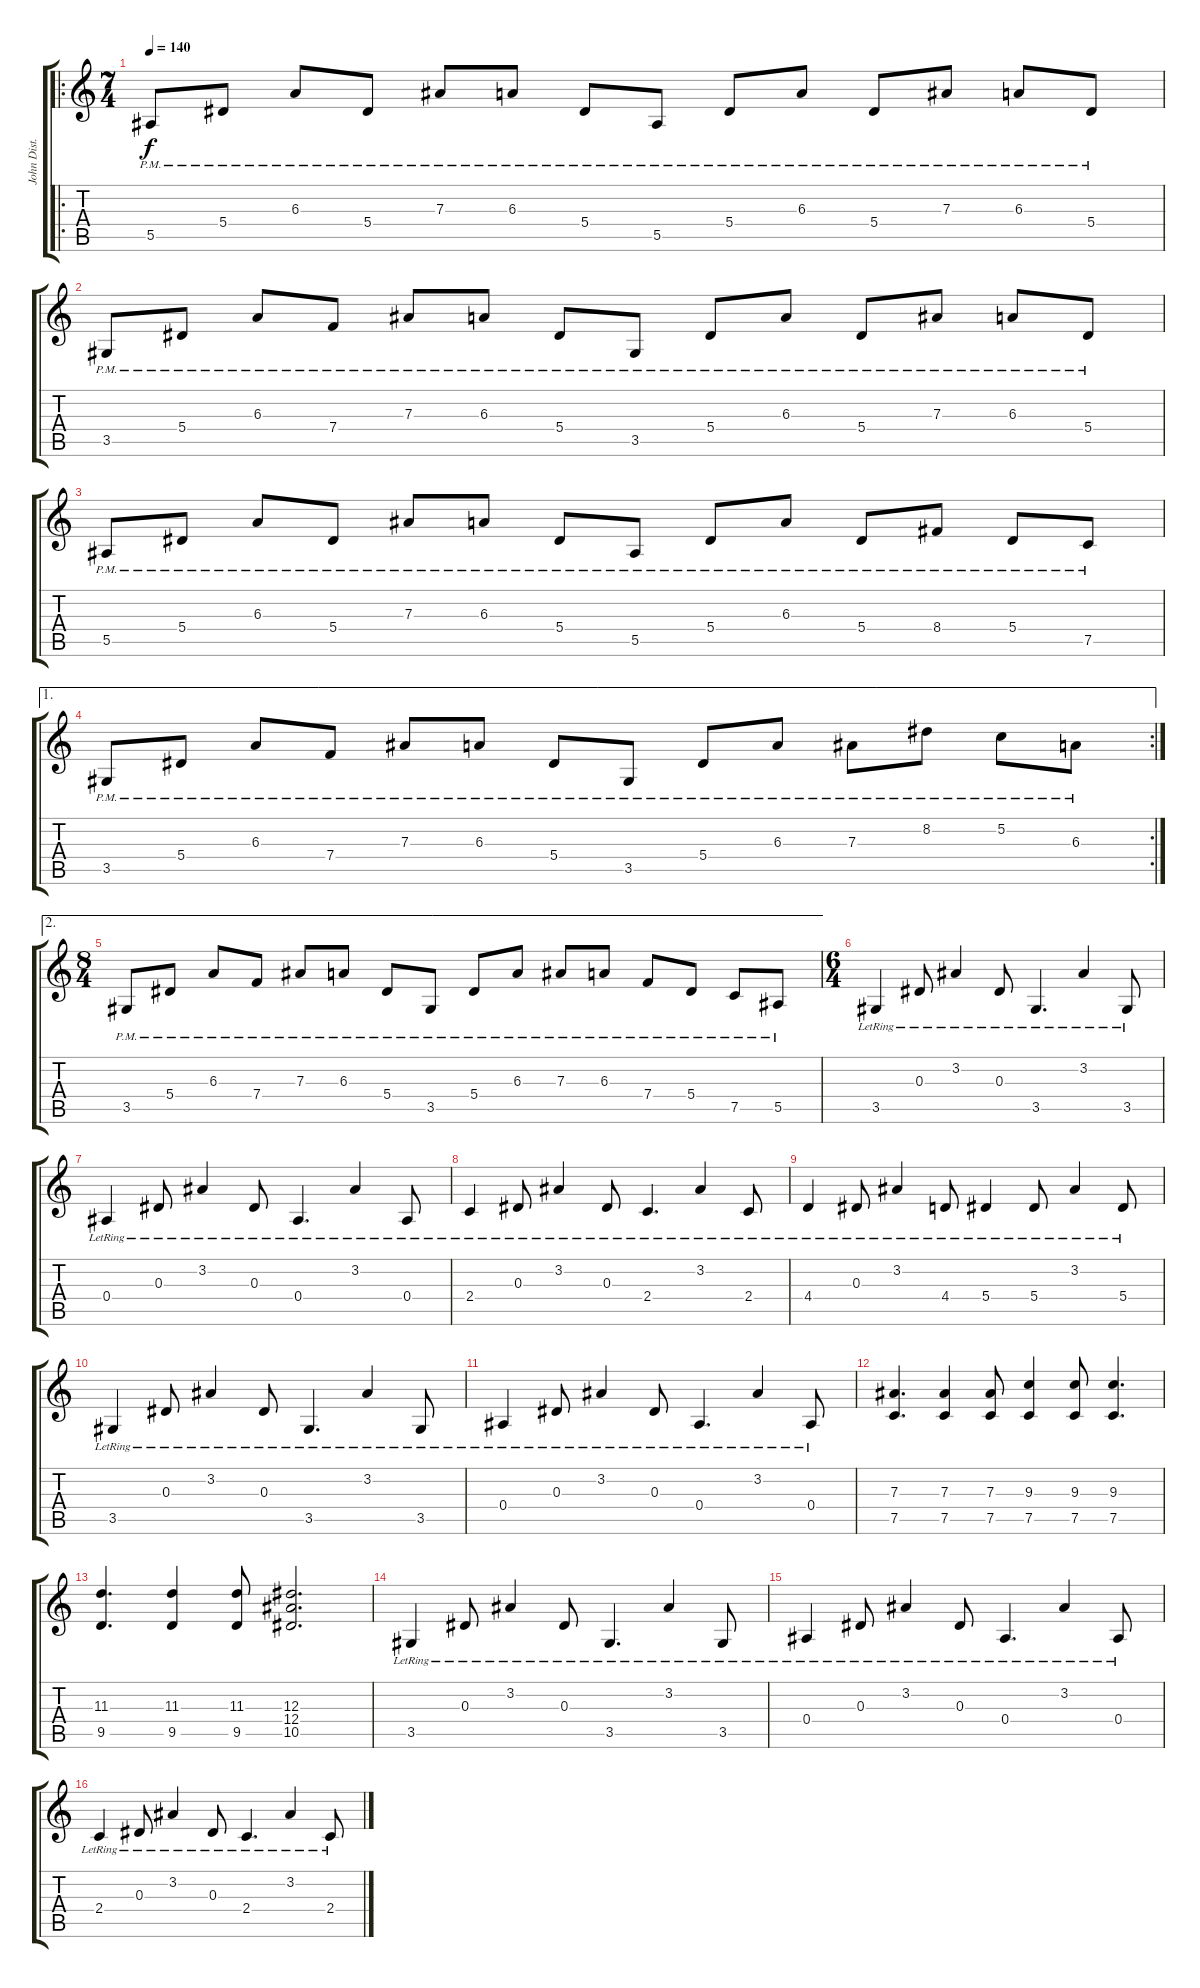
\track ("John Dist." "John Dist.") {instrument distortionguitar}
\staff {score tabs}
\tuning (C4 G3 Eb3 Bb2 F2 C2) {hide}
\ro
\ts (7 4)
\tempo 140
\clef g2
\ks c
5.5{pm}.8{dy f} 5.4{pm}.8 6.3{pm}.8 5.4{pm}.8 7.3{pm}.8 6.3{pm}.8 5.4{pm}.8 5.5{pm}.8 5.4{pm}.8 6.3{pm}.8 5.4{pm}.8 7.3{pm}.8 6.3{pm}.8 5.4{pm}.8 |
3.5{pm}.8 5.4{pm}.8 6.3{pm}.8 7.4{pm}.8 7.3{pm}.8 6.3{pm}.8 5.4{pm}.8 3.5{pm}.8 5.4{pm}.8 6.3{pm}.8 5.4{pm}.8 7.3{pm}.8 6.3{pm}.8 5.4{pm}.8 |
5.5{pm}.8 5.4{pm}.8 6.3{pm}.8 5.4{pm}.8 7.3{pm}.8 6.3{pm}.8 5.4{pm}.8 5.5{pm}.8 5.4{pm}.8 6.3{pm}.8 5.4{pm}.8 8.4{pm}.8 5.4{pm}.8 7.5{pm}.8 |
\ae 1
\rc 2
3.5{pm}.8 5.4{pm}.8 6.3{pm}.8 7.4{pm}.8 7.3{pm}.8 6.3{pm}.8 5.4{pm}.8 3.5{pm}.8 5.4{pm}.8 6.3{pm}.8 7.3{pm}.8 8.2{pm}.8 5.2{pm}.8 6.3{pm}.8 |
\ae 2
\ts (8 4)
3.5{pm}.8 5.4{pm}.8 6.3{pm}.8 7.4{pm}.8 7.3{pm}.8 6.3{pm}.8 5.4{pm}.8 3.5{pm}.8 5.4{pm}.8 6.3{pm}.8 7.3{pm}.8 6.3{pm}.8 7.4{pm}.8 5.4{pm}.8 7.5{pm}.8 5.5{pm}.8 |
\ts (6 4)
3.5{lr}.4 0.3{lr}.8 3.2{lr}.4 0.3{lr}.8 3.5{lr}.4{d} 3.2{lr}.4 3.5{lr}.8 |
0.4{lr}.4 0.3{lr}.8 3.2{lr}.4 0.3{lr}.8 0.4{lr}.4{d} 3.2{lr}.4 0.4{lr}.8 |
2.4{lr}.4 0.3{lr}.8 3.2{lr}.4 0.3{lr}.8 2.4{lr}.4{d} 3.2{lr}.4 2.4{lr}.8 |
4.4{lr}.4 0.3{lr}.8 3.2{lr}.4 4.4{lr}.8 5.4{lr}.4 5.4{lr}.8 3.2{lr}.4 5.4{lr}.8 |
3.5{lr}.4 0.3{lr}.8 3.2{lr}.4 0.3{lr}.8 3.5{lr}.4{d} 3.2{lr}.4 3.5{lr}.8 |
0.4{lr}.4 0.3{lr}.8 3.2{lr}.4 0.3{lr}.8 0.4{lr}.4{d} 3.2{lr}.4 0.4{lr}.8 |
(7.3 7.5).4{d} (7.3 7.5).4 (7.3 7.5).8 (9.3 7.5).4 (9.3 7.5).8 (9.3 7.5).4{d} |
(11.3 9.5).4{d} (11.3 9.5).4 (11.3 9.5).8 (12.3 12.4 10.5).2{d} |
3.5{lr}.4 0.3{lr}.8 3.2{lr}.4 0.3{lr}.8 3.5{lr}.4{d} 3.2{lr}.4 3.5{lr}.8 |
0.4{lr}.4 0.3{lr}.8 3.2{lr}.4 0.3{lr}.8 0.4{lr}.4{d} 3.2{lr}.4 0.4{lr}.8 |
2.4{lr}.4 0.3{lr}.8 3.2{lr}.4 0.3{lr}.8 2.4{lr}.4{d} 3.2{lr}.4 2.4{lr}.8
